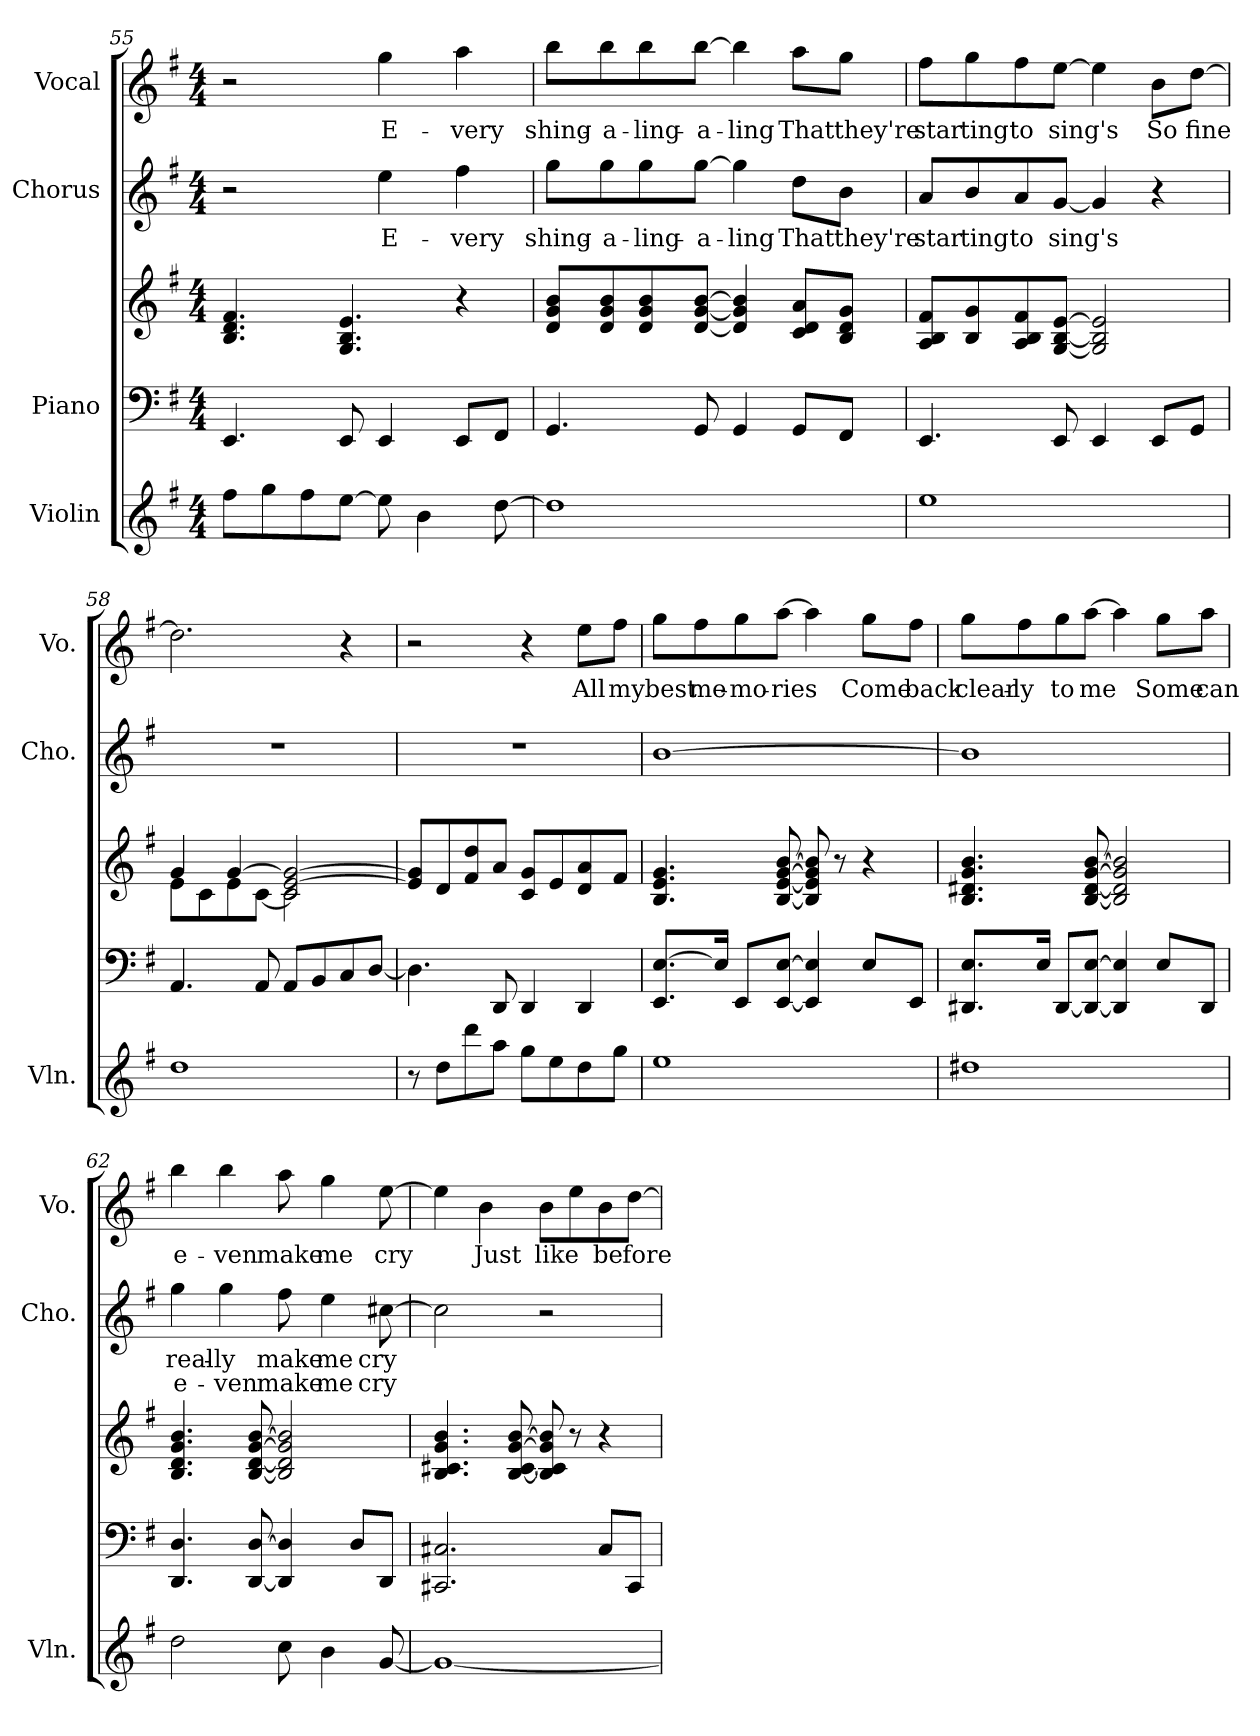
**kern	**kern	**kern	**kern	**text	**text	**kern	**text
*part4	*part3	*part3	*part2	*part2	*part2	*part1	*part1
*staff5	*staff4	*staff3	*staff2	*staff2	*staff2	*staff1	*staff1
*I"Violin	*I"Piano	*	*I"Chorus	*	*	*I"Vocal	*
*I'Vln.	*	*	*I'Cho.	*	*	*I'Vo.	*
!!LO:LB:g=z
*clefG2	*clefF4	*clefG2	*clefG2	*	*	*clefG2	*
*k[f#]	*k[f#]	*k[f#]	*k[f#]	*	*	*k[f#]	*
*M4/4	*M4/4	*M4/4	*M4/4	*	*	*M4/4	*
=55	=55	=55	=55	=55	=55	=55	=55
8ff#\L	4.EE/	4.B/ 4.d/ 4.f#/	2r	.	.	2r	.
8gg\	.	.	.	.	.	.	.
8ff#\	.	.	.	.	.	.	.
[8ee\J	8EE/	4.G/ 4.B/ 4.e/	.	.	.	.	.
!	!	!	!	!LO:LY:b	!	!	!LO:LY:b
8ee\]	4EE/	.	4ee\	E-	.	4gg\	E-
4b\	.	.	.	.	.	.	.
!	!	!	!	!LO:LY:b	!	!	!LO:LY:b
.	8EE/L	4r	4ff#\	very	.	4aa\	very
[8dd\	8FF#/J	.	.	.	.	.	.
=56	=56	=56	=56	=56	=56	=56	=56
!	!	!	!	!LO:LY:b	!	!	!LO:LY:b
1dd]	4.GG/	8d/ 8g/ 8b/L	8gg\L	shing-	.	8bb\L	shing-
!	!	!	!	!LO:LY:b	!	!	!LO:LY:b
.	.	8d/ 8g/ 8b/	8gg\	-a-	.	8bb\	-a-
!	!	!	!	!LO:LY:b	!	!	!LO:LY:b
.	.	8d/ 8g/ 8b/	8gg\	-ling-	.	8bb\	-ling-
!	!	!	!	!LO:LY:b	!	!	!LO:LY:b
.	8GG/	[8d/ [8g/ [8b/J	[8gg\J	-a-	.	[8bb\J	-a-
!	!	!	!	!LO:LY:b	!	!	!LO:LY:b
.	4GG/	4d/] 4g/] 4b/]	4gg\]	-ling	.	4bb\]	-ling
!	!	!	!	!LO:LY:b	!	!	!LO:LY:b
.	8GG/L	8c/ 8d/ 8a/L	8dd\L	That	.	8aa\L	That
!	!	!	!	!LO:LY:b	!	!	!LO:LY:b
.	8FF#/J	8B/ 8d/ 8g/J	8b\J	they're	.	8gg\J	they're
=57	=57	=57	=57	=57	=57	=57	=57
!	!	!	!	!LO:LY:b	!	!	!LO:LY:b
1ee	4.EE/	8A/ 8B/ 8f#/L	8a/L	star	.	8ff#\L	star
!	!	!	!	!LO:LY:b	!	!	!LO:LY:b
.	.	8B/ 8g/	8b/	ting	.	8gg\	ting
!	!	!	!	!LO:LY:b	!	!	!LO:LY:b
.	.	8A/ 8B/ 8f#/	8a/	to	.	8ff#\	to
!	!	!	!	!LO:LY:b	!	!	!LO:LY:b
.	8EE/	[8G/ [8B/ [8e/J	[8g/J	sing's	.	[8ee\J	sing's
.	4EE/	2G/] 2B/] 2e/]	4g/]	.	.	4ee\]	.
!	!	!	!	!	!	!	!LO:LY:b
.	8EE/L	.	4r	.	.	8b\L	So
!	!	!	!	!	!	!	!LO:LY:b
.	8GG/J	.	.	.	.	[8dd\J	fine
!!LO:PB:g=z
=58	=58	=58	=58	=58	=58	=58	=58
*	*	*^	*	*	*	*	*
1dd	4.AA/	4g/	8e\L	1r	.	.	2.dd\]	.
.	.	.	8c\	.	.	.	.	.
.	.	[4g/	8e\	.	.	.	.	.
.	8AA/	.	[8c\J	.	.	.	.	.
.	8AA/L	2c/ [2e/ 2g/_	2c\]	.	.	.	.	.
.	8BB/	.	.	.	.	.	.	.
.	8C/	.	.	.	.	.	4r	.
.	[8D/J	.	.	.	.	.	.	.
*	*	*v	*v	*	*	*	*	*
=59	=59	=59	=59	=59	=59	=59	=59
8r	4.D\]	8e/] 8g/]L	1r	.	.	2r	.
8dd\L	.	8d/	.	.	.	.	.
8ddd\	.	8f#/ 8dd/	.	.	.	.	.
8aa\J	8DD/	8a/J	.	.	.	.	.
8gg\L	4DD/	8c/ 8g/L	.	.	.	4r	.
8ee\	.	8e/	.	.	.	.	.
!	!	!	!	!	!	!	!LO:LY:b
8dd\	4DD/	8d/ 8a/	.	.	.	8ee\L	All
!	!	!	!	!	!	!	!LO:LY:b
8gg\J	.	8f#/J	.	.	.	8ff#\J	my
=60	=60	=60	=60	=60	=60	=60	=60
!	!	!	!	!	!	!	!LO:LY:b
1ee	8.EE/ [8.E/L	4.B/ 4.e/ 4.g/	[1b	.	.	8gg\L	best
!	!	!	!	!	!	!	!LO:LY:b
.	.	.	.	.	.	8ff#\	me-
.	16E/Jk]	.	.	.	.	.	.
!	!	!	!	!	!	!	!LO:LY:b
.	8EE/L	.	.	.	.	8gg\	-mo-
!	!	!	!	!	!	!	!LO:LY:b
.	[8EE/ [8E/J	[8B/ [8e/ [8g/ [8b/	.	.	.	[8aa\J	-ries
.	4EE/] 4E/]	8B/] 8e/] 8g/] 8b/]	.	.	.	4aa\]	.
.	.	8r	.	.	.	.	.
!	!	!	!	!	!	!	!LO:LY:b
.	8E/L	4r	.	.	.	8gg\L	Come
!	!	!	!	!	!	!	!LO:LY:b
.	8EE/J	.	.	.	.	8ff#\J	back
!!LO:LB:g=z
=61	=61	=61	=61	=61	=61	=61	=61
!	!	!	!	!	!	!	!LO:LY:b
1dd#X	8.DD#X/ 8.E/L	4.B/ 4.d#X/ 4.g/ 4.b/	1b]	.	.	8gg\L	clear-
!	!	!	!	!	!	!	!LO:LY:b
.	.	.	.	.	.	8ff#\	-ly
.	16E/Jk	.	.	.	.	.	.
!	!	!	!	!	!	!	!LO:LY:b
.	[8DD#/L	.	.	.	.	8gg\	to
!	!	!	!	!	!	!	!LO:LY:b
.	8DD#/_ [8E/J	[8B/ [8d#/ [8g/ [8b/	.	.	.	[8aa\J	me
.	4DD#/] 4E/]	2B/] 2d#/] 2g/] 2b/]	.	.	.	4aa\]	.
!	!	!	!	!	!	!	!LO:LY:b
.	8E/L	.	.	.	.	8gg\L	Some
!	!	!	!	!	!	!	!LO:LY:b
.	8DD#/J	.	.	.	.	8aa\J	can
=62	=62	=62	=62	=62	=62	=62	=62
!	!	!	!	!LO:LY:b	!LO:LY:b	!	!LO:LY:b
2dd\	4.DD/ 4.D/	4.B/ 4.d/ 4.g/ 4.b/	4gg\	real-	e-	4bb\	e-
!	!	!	!	!LO:LY:b	!LO:LY:b	!	!LO:LY:b
.	.	.	4gg\	-ly	-ven	4bb\	-ven
.	[8DD/ [8D/	[8B/ [8d/ [8g/ [8b/	.	.	.	.	.
!	!	!	!	!LO:LY:b	!LO:LY:b	!	!LO:LY:b
8cc\	4DD/] 4D/]	2B/] 2d/] 2g/] 2b/]	8ff#\	make	make	8aa\	make
!	!	!	!	!LO:LY:b	!LO:LY:b	!	!LO:LY:b
4b\	.	.	4ee\	me	me	4gg\	me
.	8D/L	.	.	.	.	.	.
!	!	!	!	!LO:LY:b	!LO:LY:b	!	!LO:LY:b
[8g/	8DD/J	.	[8cc#X\	cry	cry	[8ee\	cry
=63	=63	=63	=63	=63	=63	=63	=63
1g_	2.CC#X/ 2.C#X/	4.B/ 4.c#X/ 4.g/ 4.b/	2cc#\]	.	.	4ee\]	.
!	!	!	!	!	!	!	!LO:LY:b
.	.	.	.	.	.	4b\	Just
.	.	[8B/ [8c#/ [8g/ [8b/	.	.	.	.	.
!	!	!	!	!	!	!	!LO:LY:b
.	.	8B/] 8c#/] 8g/] 8b/]	2r	.	.	8b\L	like
.	.	8r	.	.	.	8ee\	.
!	!	!	!	!	!	!	!LO:LY:b
.	8C#/L	4r	.	.	.	8b\	be
!	!	!	!	!	!	!	!LO:LY:b
.	8CC#/J	.	.	.	.	[8dd\J	fore
=	=	=	=	=	=	=	=
*-	*-	*-	*-	*-	*-	*-	*-
